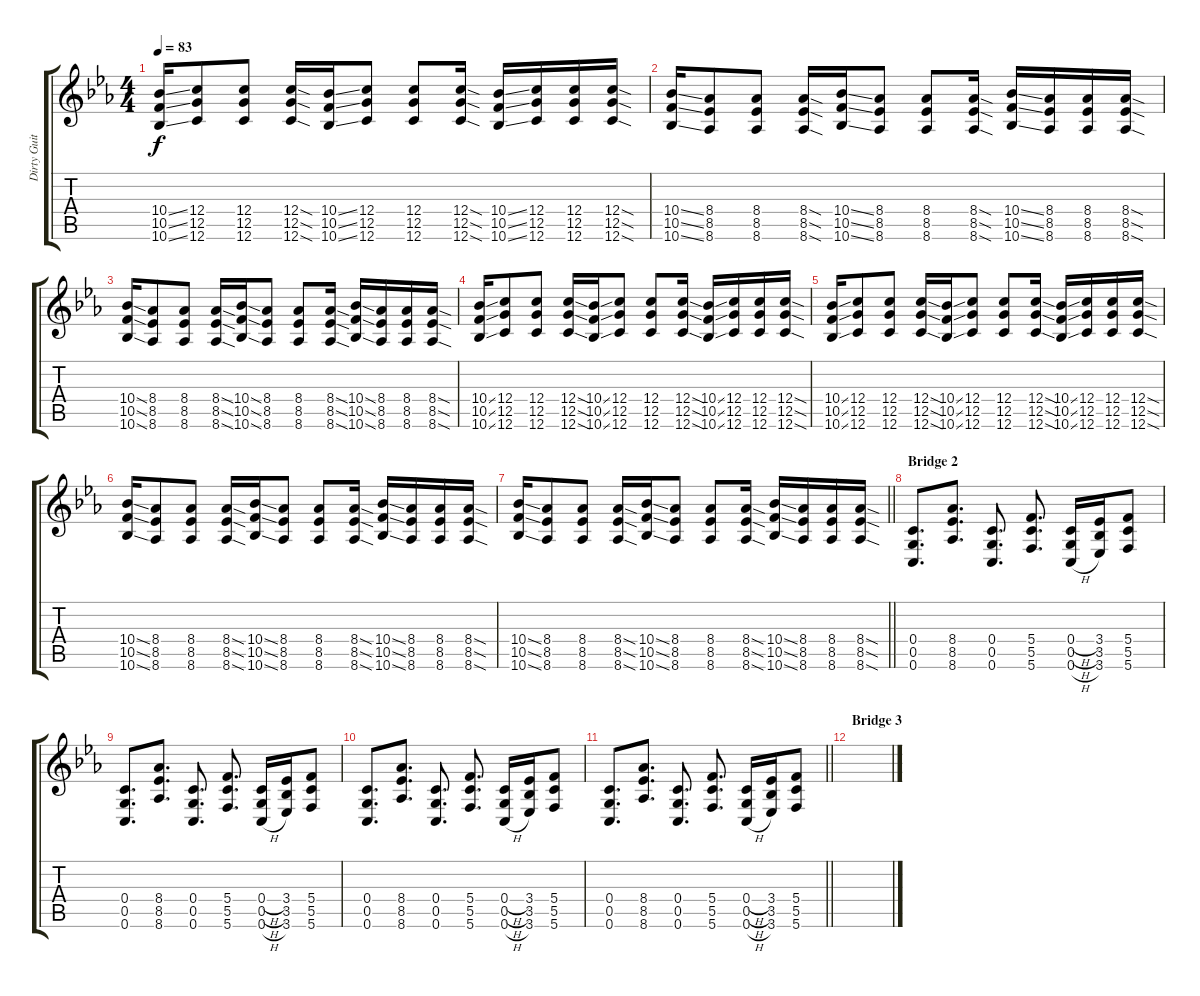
\track ("Dirty Guitar 1" "Dirty Guit") {instrument overdrivenguitar}
\staff {score tabs}
\tuning (D4 A3 F3 C3 G2 C2) {hide}
\ts (4 4)
\tempo 83
\clef g2
\ks cminor
(10.4{ss} 10.5{ss} 10.6{ss}).16{dy f} (12.4 12.5 12.6).8 (12.4 12.5 12.6).8 (12.4{sod} 12.5{sod} 12.6{sod}).16 (10.4{ss} 10.5{ss} 10.6{ss}).16 (12.4 12.5 12.6).8 (12.4 12.5 12.6).8 (12.4{sod} 12.5{sod} 12.6{sod}).16 (10.4{ss} 10.5{ss} 10.6{ss}).16 (12.4 12.5 12.6).16 (12.4 12.5 12.6).16 (12.4{sod} 12.5{sod} 12.6{sod}).16 |
(10.4{ss} 10.5{ss} 10.6{ss}).16 (8.4 8.5 8.6).8 (8.4 8.5 8.6).8 (8.4{sod} 8.5{sod} 8.6{sod}).16 (10.4{ss} 10.5{ss} 10.6{ss}).16 (8.4 8.5 8.6).8 (8.4 8.5 8.6).8 (8.4{sod} 8.5{sod} 8.6{sod}).16 (10.4{ss} 10.5{ss} 10.6{ss}).16 (8.4 8.5 8.6).16 (8.4 8.5 8.6).16 (8.4{sod} 8.5{sod} 8.6{sod}).16 |
(10.4{ss} 10.5{ss} 10.6{ss}).16 (8.4 8.5 8.6).8 (8.4 8.5 8.6).8 (8.4{sod} 8.5{sod} 8.6{sod}).16 (10.4{ss} 10.5{ss} 10.6{ss}).16 (8.4 8.5 8.6).8 (8.4 8.5 8.6).8 (8.4{sod} 8.5{sod} 8.6{sod}).16 (10.4{ss} 10.5{ss} 10.6{ss}).16 (8.4 8.5 8.6).16 (8.4 8.5 8.6).16 (8.4{sod} 8.5{sod} 8.6{sod}).16 |
(10.4{ss} 10.5{ss} 10.6{ss}).16 (12.4 12.5 12.6).8 (12.4 12.5 12.6).8 (12.4{sod} 12.5{sod} 12.6{sod}).16 (10.4{ss} 10.5{ss} 10.6{ss}).16 (12.4 12.5 12.6).8 (12.4 12.5 12.6).8 (12.4{sod} 12.5{sod} 12.6{sod}).16 (10.4{ss} 10.5{ss} 10.6{ss}).16 (12.4 12.5 12.6).16 (12.4 12.5 12.6).16 (12.4{sod} 12.5{sod} 12.6{sod}).16 |
(10.4{ss} 10.5{ss} 10.6{ss}).16 (12.4 12.5 12.6).8 (12.4 12.5 12.6).8 (12.4{sod} 12.5{sod} 12.6{sod}).16 (10.4{ss} 10.5{ss} 10.6{ss}).16 (12.4 12.5 12.6).8 (12.4 12.5 12.6).8 (12.4{sod} 12.5{sod} 12.6{sod}).16 (10.4{ss} 10.5{ss} 10.6{ss}).16 (12.4 12.5 12.6).16 (12.4 12.5 12.6).16 (12.4{sod} 12.5{sod} 12.6{sod}).16 |
(10.4{ss} 10.5{ss} 10.6{ss}).16 (8.4 8.5 8.6).8 (8.4 8.5 8.6).8 (8.4{sod} 8.5{sod} 8.6{sod}).16 (10.4{ss} 10.5{ss} 10.6{ss}).16 (8.4 8.5 8.6).8 (8.4 8.5 8.6).8 (8.4{sod} 8.5{sod} 8.6{sod}).16 (10.4{ss} 10.5{ss} 10.6{ss}).16 (8.4 8.5 8.6).16 (8.4 8.5 8.6).16 (8.4{sod} 8.5{sod} 8.6{sod}).16 |
\barLineRight lightlight
(10.4{ss} 10.5{ss} 10.6{ss}).16 (8.4 8.5 8.6).8 (8.4 8.5 8.6).8 (8.4{sod} 8.5{sod} 8.6{sod}).16 (10.4{ss} 10.5{ss} 10.6{ss}).16 (8.4 8.5 8.6).8 (8.4 8.5 8.6).8 (8.4{sod} 8.5{sod} 8.6{sod}).16 (10.4{ss} 10.5{ss} 10.6{ss}).16 (8.4 8.5 8.6).16 (8.4 8.5 8.6).16 (8.4{sod} 8.5{sod} 8.6{sod}).16 |
\section ("" "Bridge 2")
(0.4 0.5 0.6).8{d} (8.4 8.5 8.6).8{d} (0.4 0.5 0.6).8{d} (5.4 5.5 5.6).8{d} (0.4{h} 0.5{h} 0.6{h}).16 (3.4 3.5 3.6).16 (5.4 5.5 5.6).8 |
(0.4 0.5 0.6).8{d} (8.4 8.5 8.6).8{d} (0.4 0.5 0.6).8{d} (5.4 5.5 5.6).8{d} (0.4{h} 0.5{h} 0.6{h}).16 (3.4 3.5 3.6).16 (5.4 5.5 5.6).8 |
(0.4 0.5 0.6).8{d} (8.4 8.5 8.6).8{d} (0.4 0.5 0.6).8{d} (5.4 5.5 5.6).8{d} (0.4{h} 0.5{h} 0.6{h}).16 (3.4 3.5 3.6).16 (5.4 5.5 5.6).8 |
\barLineRight lightlight
(0.4 0.5 0.6).8{d} (8.4 8.5 8.6).8{d} (0.4 0.5 0.6).8{d} (5.4 5.5 5.6).8{d} (0.4{h} 0.5{h} 0.6{h}).16 (3.4 3.5 3.6).16 (5.4 5.5 5.6).8 |
\section ("" "Bridge 3")
